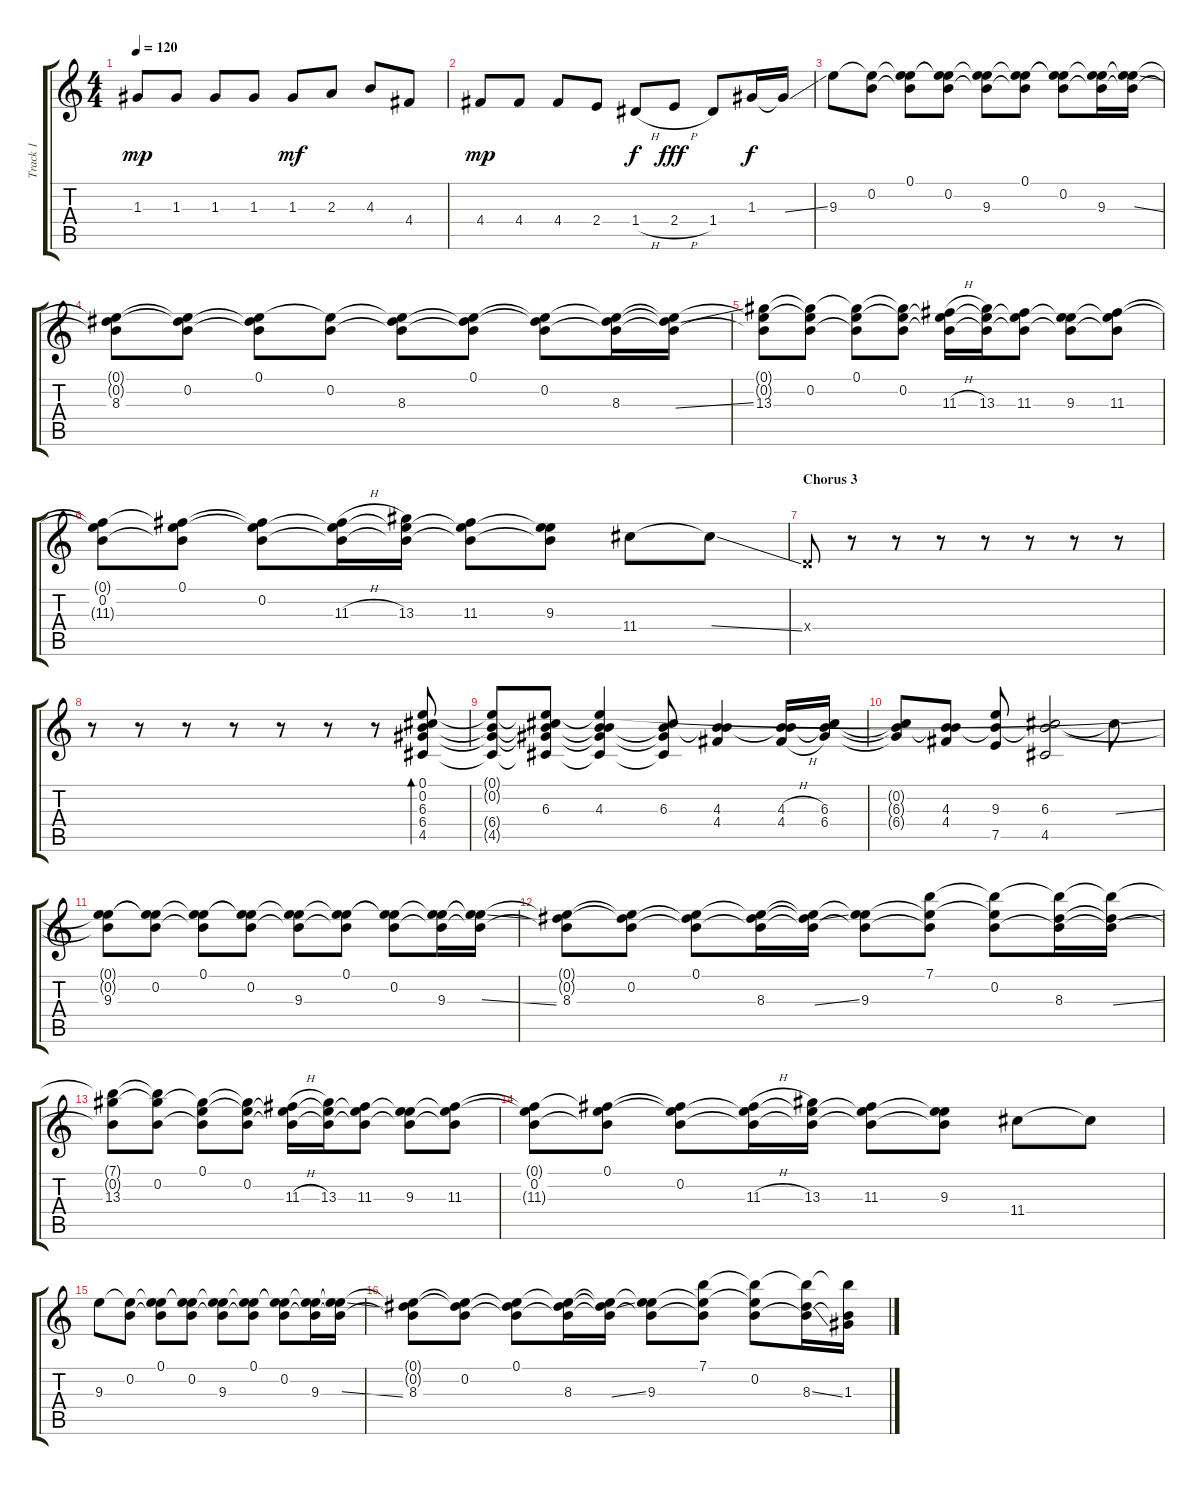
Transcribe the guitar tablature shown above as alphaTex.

\track ("Track 1" "Track 1") {instrument distortionguitar}
\staff {score tabs}
\tuning (E4 B3 G3 D3 A2 E2) {hide}
\ts (4 4)
\tempo 120
\clef g2
\ks c
1.3.8{dy mp} 1.3.8 1.3.8 1.3.8 1.3.8{dy mf} 2.3.8 4.3.8 4.4.8 |
4.4.8{dy mp} 4.4.8 4.4.8 2.4.8 1.4{h}.8{dy f} 2.4{h}.8{dy fff} 1.4.8 1.3.16{dy f} 1.3{ss t}.16 |
9.3.8 (0.2 9.3{t}).8 (0.1 0.2{t} 9.3{t}).8 (0.1{t} 0.2 9.3{t}).8 (0.1{t} 0.2{t} 9.3).8 (0.1 0.2{t} 9.3{t}).8 (0.1{t} 0.2 9.3{t}).8 (0.1{t} 0.2{t} 9.3).16 (0.1{t} 0.2{t} 9.3{ss t}).16 |
(0.1{t} 0.2{t} 8.3).8 (0.1{t} 0.2 8.3{t}).8 (0.1 0.2{t} 8.3{t}).8 (0.1{t} 0.2).8 (0.1{t} 0.2{t} 8.3).8 (0.1 0.2{t} 8.3{t}).8 (0.1{t} 0.2 8.3{t}).8 (0.1{t} 0.2{t} 8.3).16 (0.1{t} 0.2{t} 8.3{ss t}).16 |
(0.1{t} 0.2{t} 13.3).8 (0.1{t} 0.2 13.3{t}).8 (0.1 0.2{t} 13.3{t}).8 (0.1{t} 0.2 13.3{t}).8 (0.1{t} 0.2{t} 11.3{h}).16 (0.1{t} 0.2{t} 13.3).16 (0.1{t} 0.2{t} 11.3).8 (0.1{t} 0.2{t} 9.3).8 (0.1{t} 0.2{t} 11.3).8 |
(0.1{t} 0.2 11.3{t}).8 (0.1 0.2{t} 11.3{t}).8 (0.1{t} 0.2 11.3{t}).8 (0.1{t} 0.2{t} 11.3{h}).16 (0.1{t} 0.2{t} 13.3).16 (0.1{t} 0.2{t} 11.3).8 (0.1{t} 0.2{t} 9.3).8 11.4.8 11.4{ss t}.8 |
\section ("" "Chorus 3")
0.4{x}.8 r.8 r.8 r.8 r.8 r.8 r.8 r.8 |
r.8 r.8 r.8 r.8 r.8 r.8 r.8 (0.1 0.2 6.3 6.4 4.5).8{bd 120} |
(0.1{t} 0.2{t} 6.4{t} 4.5{t}).8 (0.1{t} 0.2{t} 6.3 6.4{t} 4.5{t}).8 (0.1{t} 0.2{t} 4.3 6.4{t} 4.5{t}).4 (0.2{t} 6.3 6.4{t} 4.5{t}).8 (0.2{t} 4.3 4.4).4 (0.2{t} 4.3{h} 4.4{h}).16 (0.2{t} 6.3 6.4).16 |
(0.2{t} 6.3{t} 6.4{t}).8 (0.2{t} 4.3 4.4).8 (0.2{t} 9.3 7.5).8 (0.2{t} 6.3 4.5).2 6.3{ss t}.8 |
(0.1{t} 0.2{t} 9.3).8 (0.1{t} 0.2 9.3{t}).8 (0.1 0.2{t} 9.3{t}).8 (0.1{t} 0.2 9.3{t}).8 (0.1{t} 0.2{t} 9.3).8 (0.1 0.2{t} 9.3{t}).8 (0.1{t} 0.2 9.3{t}).8 (0.1{t} 0.2{t} 9.3).16 (0.1{t} 0.2{t} 9.3{ss t}).16 |
(0.1{t} 0.2{t} 8.3).8 (0.1{t} 0.2 8.3{t}).8 (0.1 0.2{t} 8.3{t}).8 (0.1{t} 0.2{t} 8.3).16 (0.1{t} 0.2{t} 8.3{ss t}).16 (0.1{t} 0.2{t} 9.3).8 (7.1 0.2{t} 9.3{t}).8 (7.1{t} 0.2 9.3{t}).8 (7.1{t} 0.2{t} 8.3).16 (7.1{t} 0.2{t} 8.3{ss t}).16 |
(7.1{t} 0.2{t} 13.3).8 (7.1{t} 0.2 13.3{t}).8 (0.1 0.2{t} 13.3{t}).8 (0.1{t} 0.2 13.3{t}).8 (0.1{t} 0.2{t} 11.3{h}).16 (0.1{t} 0.2{t} 13.3).16 (0.1{t} 0.2{t} 11.3).8 (0.1{t} 0.2{t} 9.3).8 (0.1{t} 0.2{t} 11.3).8 |
(0.1{t} 0.2 11.3{t}).8 (0.1 0.2{t} 11.3{t}).8 (0.1{t} 0.2 11.3{t}).8 (0.1{t} 0.2{t} 11.3{h}).16 (0.1{t} 0.2{t} 13.3).16 (0.1{t} 0.2{t} 11.3).8 (0.1{t} 0.2{t} 9.3).8 11.4.8 11.4{t}.8 |
9.3.8 (0.2 9.3{t}).8 (0.1 0.2{t} 9.3{t}).8 (0.1{t} 0.2 9.3{t}).8 (0.1{t} 0.2{t} 9.3).8 (0.1 0.2{t} 9.3{t}).8 (0.1{t} 0.2 9.3{t}).8 (0.1{t} 0.2{t} 9.3).16 (0.1{t} 0.2{t} 9.3{ss t}).16 |
(0.1{t} 0.2{t} 8.3).8 (0.1{t} 0.2 8.3{t}).8 (0.1 0.2{t} 8.3{t}).8 (0.1{t} 0.2{t} 8.3).16 (0.1{t} 0.2{t} 8.3{ss t}).16 (0.1{t} 0.2{t} 9.3).8 (7.1 0.2{t} 9.3{t}).8 (7.1{t} 0.2 9.3{t}).8 (7.1{t} 0.2{t} 8.3{ss}).16 (7.1{t} 0.2{t} 1.3).16
